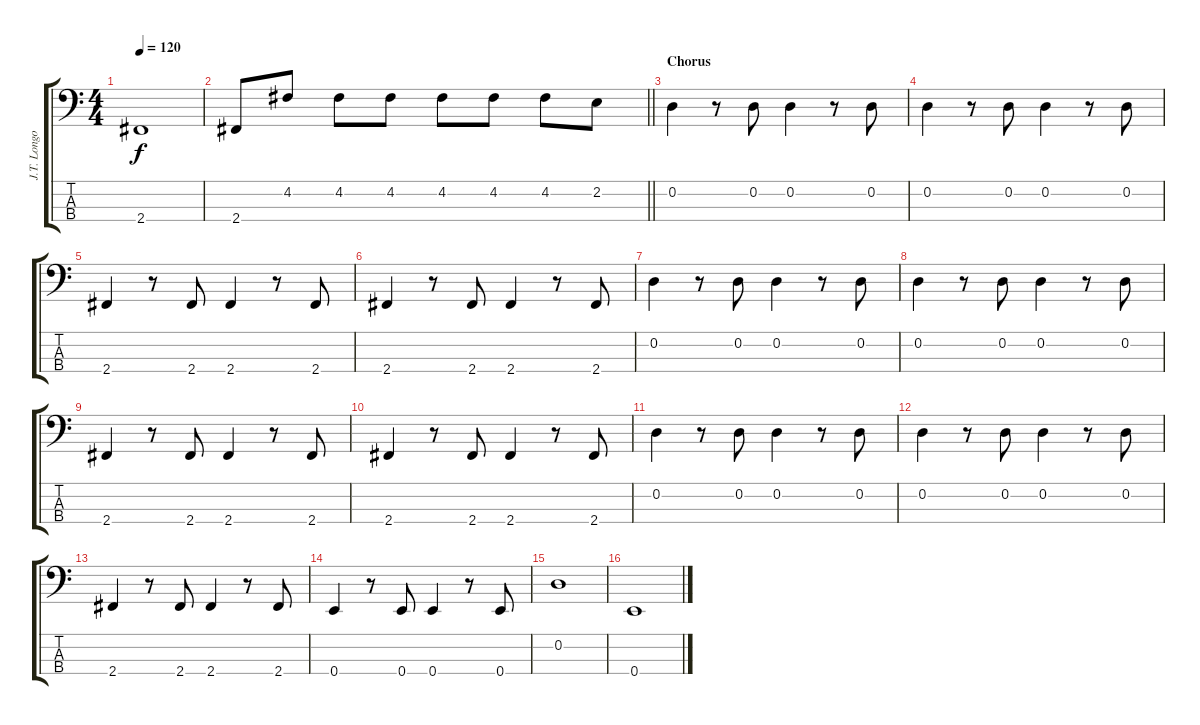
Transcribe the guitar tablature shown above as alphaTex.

\track ("J.T. Longoria - Bass Guitar" "J.T. Longo") {instrument electricbasspick}
\staff {score tabs}
\tuning (G2 D2 A1 E1) {hide}
\ts (4 4)
\tempo 120
\clef f4
\ks c
2.4.1{dy f} |
\barLineRight lightlight
2.4.8 4.2.8 4.2.8 4.2.8 4.2.8 4.2.8 4.2.8 2.2.8 |
\section ("" "Chorus")
0.2.4 r.8 0.2.8 0.2.4 r.8 0.2.8 |
0.2.4 r.8 0.2.8 0.2.4 r.8 0.2.8 |
2.4.4 r.8 2.4.8 2.4.4 r.8 2.4.8 |
2.4.4 r.8 2.4.8 2.4.4 r.8 2.4.8 |
0.2.4 r.8 0.2.8 0.2.4 r.8 0.2.8 |
0.2.4 r.8 0.2.8 0.2.4 r.8 0.2.8 |
2.4.4 r.8 2.4.8 2.4.4 r.8 2.4.8 |
2.4.4 r.8 2.4.8 2.4.4 r.8 2.4.8 |
0.2.4 r.8 0.2.8 0.2.4 r.8 0.2.8 |
0.2.4 r.8 0.2.8 0.2.4 r.8 0.2.8 |
2.4.4 r.8 2.4.8 2.4.4 r.8 2.4.8 |
0.4.4 r.8 0.4.8 0.4.4 r.8 0.4.8 |
0.2.1 |
0.4.1
